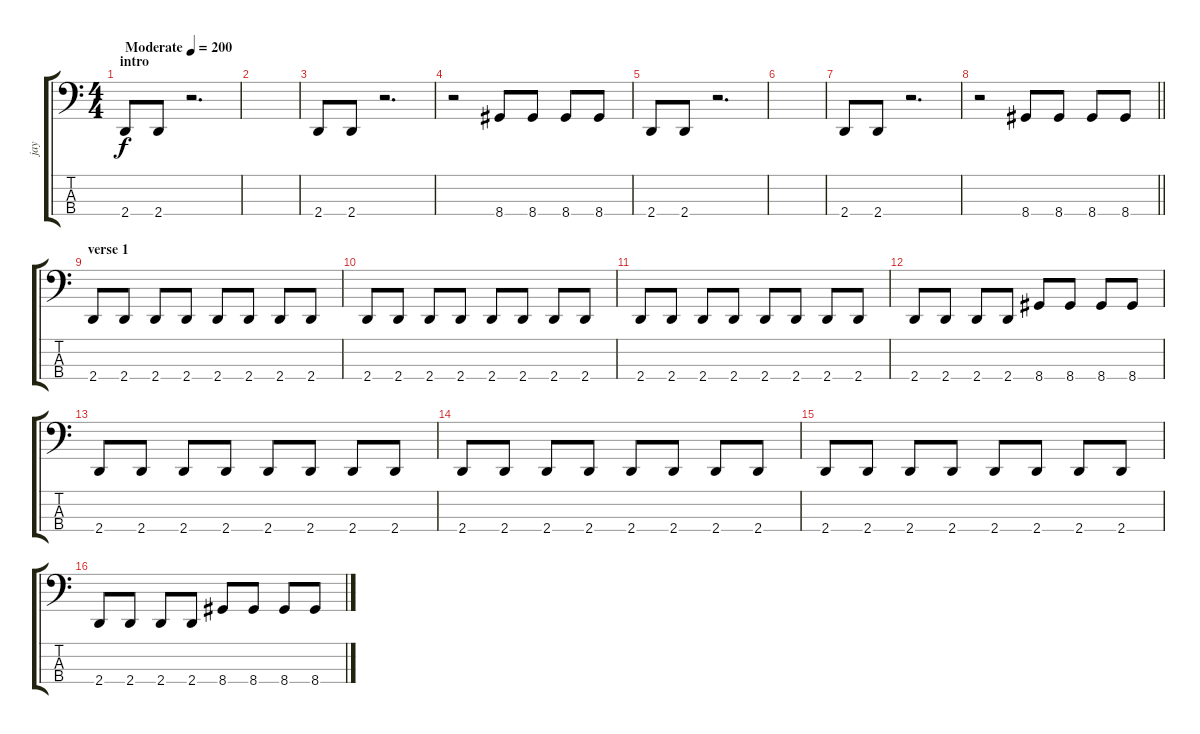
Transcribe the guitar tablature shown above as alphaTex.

\track ("jay" "jay") {instrument electricbassfinger}
\staff {score tabs}
\tuning (F2 C2 G1 C1) {hide}
\ts (4 4)
\section ("" "intro")
\tempo (200 "Moderate")
\clef f4
\ks c
2.4.8{dy f instrument electricbassfinger} 2.4.8 r.2{d} |
|
2.4.8 2.4.8 r.2{d} |
r.2 8.4.8 8.4.8 8.4.8 8.4.8 |
2.4.8 2.4.8 r.2{d} |
|
2.4.8 2.4.8 r.2{d} |
\barLineRight lightlight
r.2 8.4.8 8.4.8 8.4.8 8.4.8 |
\section ("" "verse 1")
2.4.8 2.4.8 2.4.8 2.4.8 2.4.8 2.4.8 2.4.8 2.4.8 |
2.4.8 2.4.8 2.4.8 2.4.8 2.4.8 2.4.8 2.4.8 2.4.8 |
2.4.8 2.4.8 2.4.8 2.4.8 2.4.8 2.4.8 2.4.8 2.4.8 |
2.4.8 2.4.8 2.4.8 2.4.8 8.4.8 8.4.8 8.4.8 8.4.8 |
2.4.8 2.4.8 2.4.8 2.4.8 2.4.8 2.4.8 2.4.8 2.4.8 |
2.4.8 2.4.8 2.4.8 2.4.8 2.4.8 2.4.8 2.4.8 2.4.8 |
2.4.8 2.4.8 2.4.8 2.4.8 2.4.8 2.4.8 2.4.8 2.4.8 |
2.4.8 2.4.8 2.4.8 2.4.8 8.4.8 8.4.8 8.4.8 8.4.8
